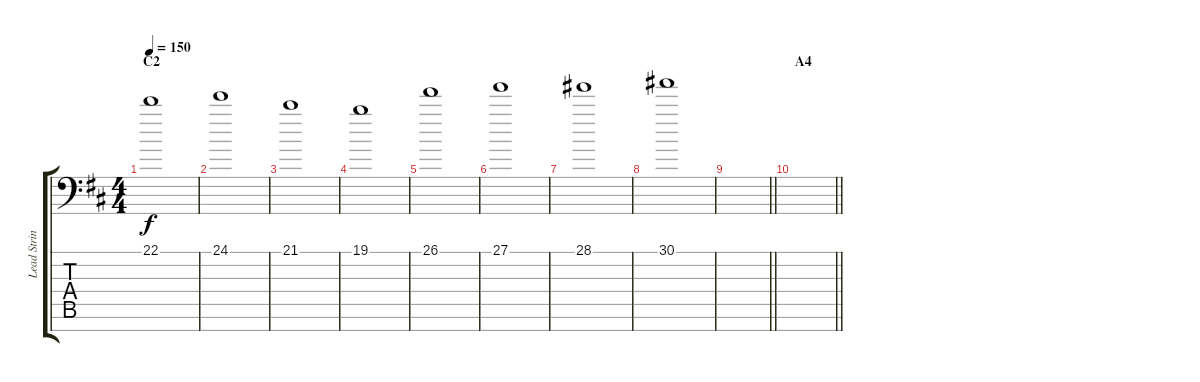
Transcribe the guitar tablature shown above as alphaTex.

\track ("Lead Strings" "Lead Strin") {instrument stringensemble1}
\staff {score tabs}
\tuning (E4 B3 G3 D3 A2 E2 C-1) {hide}
\ts (4 4)
\section ("" "C2")
\tempo 150
\clef f4
\ks d
22.1.1{dy f} |
24.1.1 |
21.1.1 |
19.1.1 |
26.1.1 |
27.1.1 |
28.1.1 |
30.1.1 |
\barLineRight lightlight
|
\section ("" "A4")
\barLineRight lightlight
